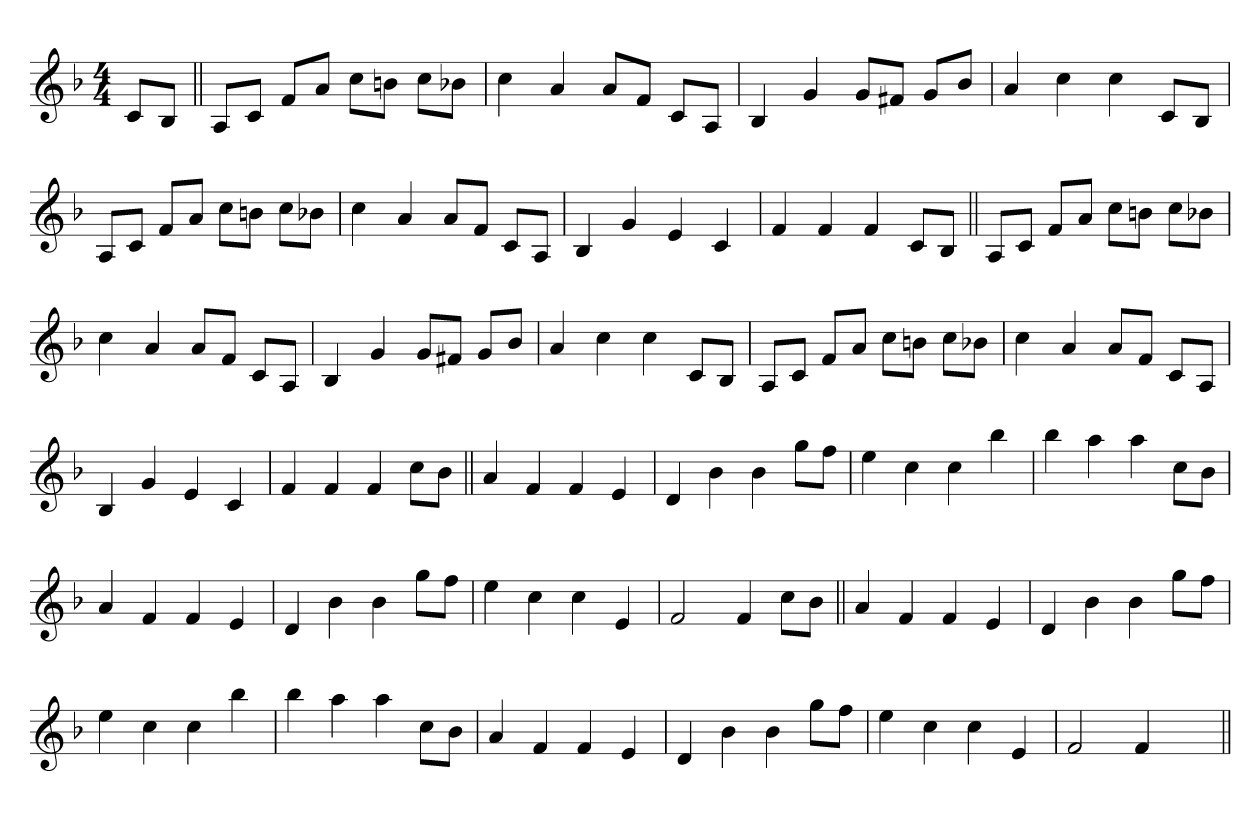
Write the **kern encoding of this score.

**kern
*part1
*staff1
*clefG2
*k[b-]
*F:
*M4/4
=1
8cL
8B-J
=||
8AL
8cJ
8fL
8aJ
8ccL
8bnJ
8ccL
8b-XJ
=
4cc
4a
8aL
8fJ
8cL
8AJ
=
4B-
4g
8gL
8f#XJ
8gL
8b-J
=
4a
4cc
4cc
8cL
8B-J
=
8AL
8cJ
8fL
8aJ
8ccL
8bnJ
8ccL
8b-XJ
=
4cc
4a
8aL
8fJ
8cL
8AJ
=
4B-
4g
4e
4c
=
4f
4f
4f
8cL
8B-J
=||
8AL
8cJ
8fL
8aJ
8ccL
8bnJ
8ccL
8b-XJ
=
4cc
4a
8aL
8fJ
8cL
8AJ
=
4B-
4g
8gL
8f#XJ
8gL
8b-J
=
4a
4cc
4cc
8cL
8B-J
=
8AL
8cJ
8fL
8aJ
8ccL
8bnJ
8ccL
8b-XJ
=
4cc
4a
8aL
8fJ
8cL
8AJ
=
4B-
4g
4e
4c
=
4f
4f
4f
8ccL
8b-J
=||
4a
4f
4f
4e
=
4d
4b-
4b-
8ggL
8ffJ
=
4ee
4cc
4cc
4bb-
=
4bb-
4aa
4aa
8ccL
8b-J
=
4a
4f
4f
4e
=
4d
4b-
4b-
8ggL
8ffJ
=
4ee
4cc
4cc
4e
=
2f
4f
8ccL
8b-J
=||
4a
4f
4f
4e
=
4d
4b-
4b-
8ggL
8ffJ
=
4ee
4cc
4cc
4bb-
=
4bb-
4aa
4aa
8ccL
8b-J
=
4a
4f
4f
4e
=
4d
4b-
4b-
8ggL
8ffJ
=
4ee
4cc
4cc
4e
=
2f
4f
4ryy
=||
*-
